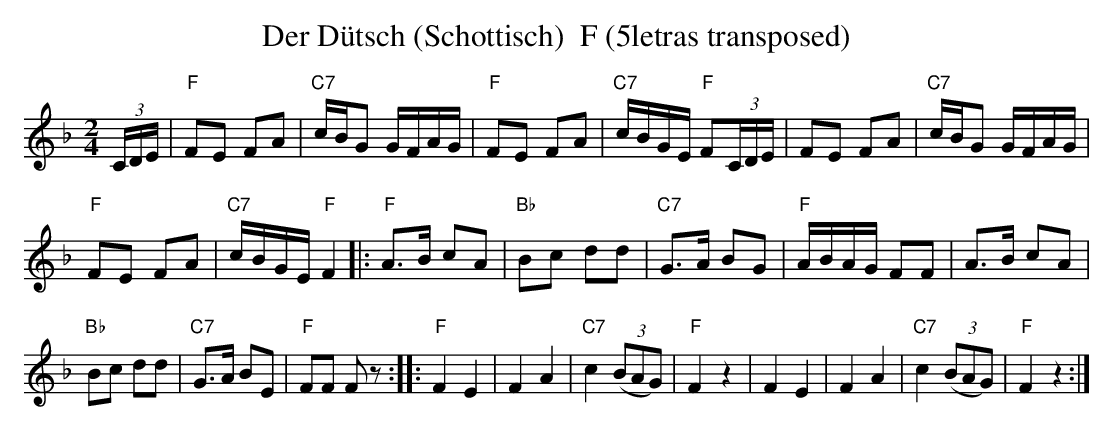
X:1
T:Der D\"utsch (Schottisch)  F (5letras transposed)
M:2/4
L:1/16
K:F transpose=3 %%MIDI gchordon
(3CDE | "F"F2E2 F2A2 | "C7"cBG2 GFAG | "F"F2E2 F2A2 | "C7"cBGE "F"F2(3CDE | F2E2 F2A2 | "C7"cBG2 GFAG |
"F"F2E2 F2A2 | "C7"cBGE "F"F4 |: "F"A3B c2A2 | "Bb"B2c2 d2d2 | "C7"G3A B2G2 | "F"ABAG F2F2 | A3B c2A2 |
"Bb"B2c2 d2d2 | "C7"G3A B2E2 | "F"F2F2 F2z2 ::"F"F4E4 | F4A4 | "C7"c4 ((3B2A2G2) | "F"F4z4 | F4E4 | F4A4 | "C7"c4 ((3B2A2G2) | "F"F4z4 :|
